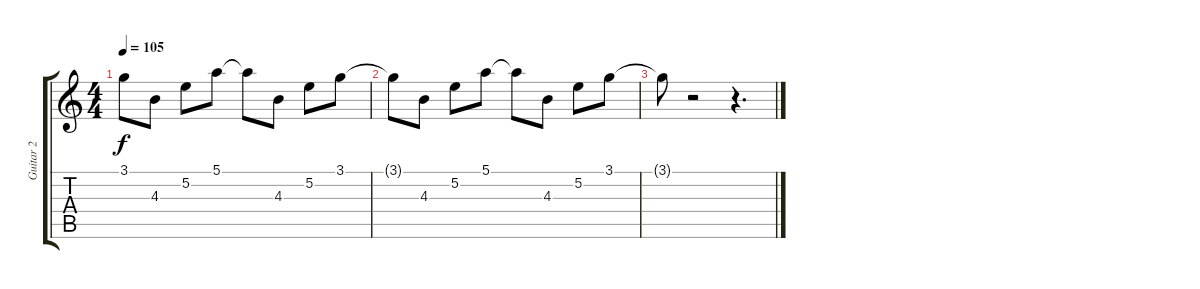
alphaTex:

\track ("Guitar 2" "Guitar 2") {instrument overdrivenguitar}
\staff {score tabs}
\tuning (E4 B3 G3 D3 A2 E2) {hide}
\ts (4 4)
\tempo 105
\clef g2
\ks c
3.1{t}.8{dy f} 4.3.8 5.2.8 5.1.8 5.1{t}.8 4.3.8 5.2.8 3.1.8 |
3.1{t}.8 4.3.8 5.2.8 5.1.8 5.1{t}.8 4.3.8 5.2.8 3.1.8 |
3.1{t}.8 r.2 r.4{d}
